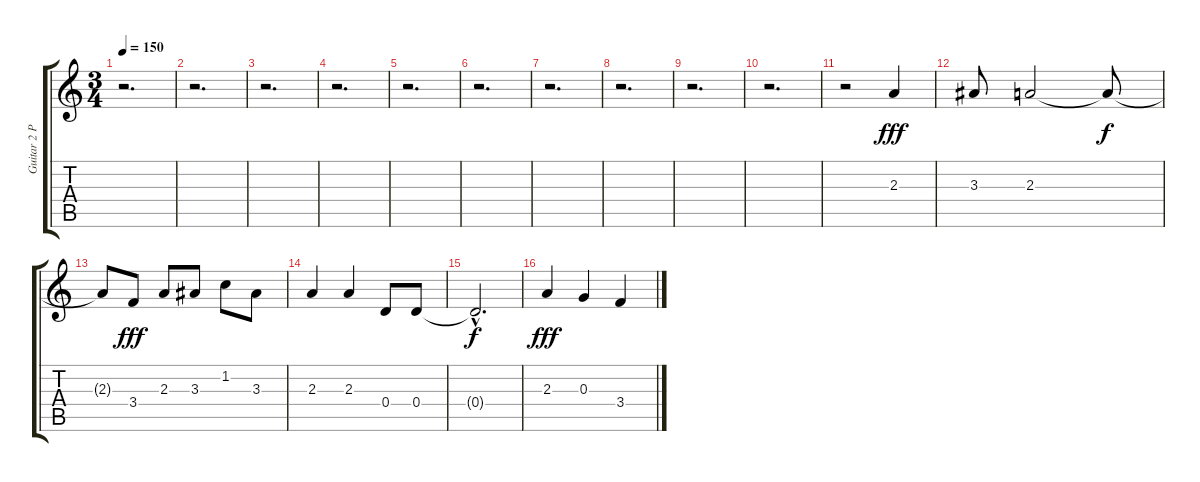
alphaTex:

\track ("Guitar 2 Part 1" "Guitar 2 P") {instrument distortionguitar}
\staff {score tabs}
\tuning (E4 B3 G3 D3 A2 E2) {hide}
\ts (3 4)
\tempo 150
\clef g2
\ks c
r.2{d dy fff} |
r.2{d} |
r.2{d} |
r.2{d} |
r.2{d} |
r.2{d} |
r.2{d} |
r.2{d} |
r.2{d} |
r.2{d} |
r.2 2.3.4 |
3.3.8 2.3.2 2.3{t}.8{dy f} |
2.3{t}.8 3.4.8{dy fff} 2.3.8 3.3.8 1.2.8 3.3.8 |
2.3.4 2.3.4 0.4.8 0.4.8 |
0.4{hac t}.2{d dy f} |
2.3.4{dy fff} 0.3.4 3.4.4
